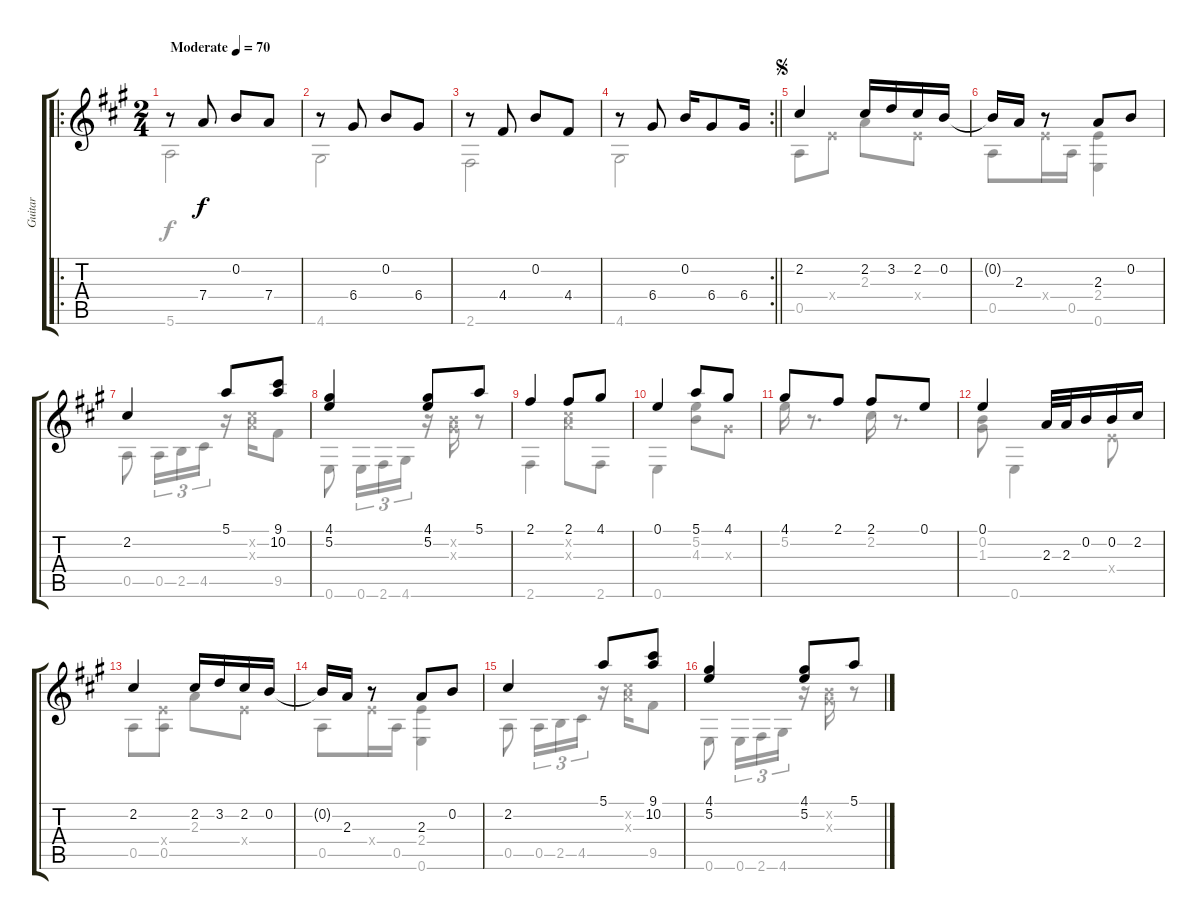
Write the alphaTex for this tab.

\track ("Guitar" "Guitar") {instrument acousticguitarnylon}
\staff {score tabs}
\tuning (E4 B3 G3 D3 A2 E2) {hide}
\voice
\ro
\ts (2 4)
\tempo (70 "Moderate")
\clef g2
\ks a
r.8{dy f instrument acousticguitarnylon} 7.4.8 0.2.8 7.4.8 |
r.8 6.4.8 0.2.8 6.4.8 |
r.8 4.4.8 0.2.8 4.4.8 |
\rc 2
\barLineRight lightlight
r.8 6.4.8 0.2.16 6.4.8 6.4.16 |
\jump segno
2.2.4 2.2.16 3.2.16 2.2.16 0.2.16 |
0.2{t}.16 2.3.16 r.8 2.3.8 0.2.8 |
2.2.4 5.1.8 (9.1 10.2).8 |
(4.1 5.2).4 (4.1 5.2).8 5.1.8 |
2.1.4 2.1.8 4.1.8 |
0.1.4 5.1.8 4.1.8 |
4.1.8 2.1.8 2.1.8 0.1.8 |
0.1.4 2.3.32 2.3.32 0.2.16 0.2.16 2.2.16 |
2.2.4 2.2.16 3.2.16 2.2.16 0.2.16 |
0.2{t}.16 2.3.16 r.8 2.3.8 0.2.8 |
2.2.4 5.1.8 (9.1 10.2).8 |
(4.1 5.2).4 (4.1 5.2).8 5.1.8
\voice
\clef g2
\ottava regular
\simile none
\ks a
5.6.2{dy f} |
4.6.2 |
2.6.2 |
\barLineRight lightlight
4.6.2 |
0.5.8 2.4{x}.8 2.3.8 2.4{x}.8 |
0.5.8 2.4{x}.16 0.5.16 (2.4 0.6).4 |
0.5.8 0.5.16{tu (3 2)} 2.5.16{tu (3 2)} 4.5.16{tu (3 2)} r.16 (2.2{x} 2.3{x}).16 9.5.8 |
0.6.8 0.6.16{tu (3 2)} 2.6.16{tu (3 2)} 4.6.16{tu (3 2)} r.16 (0.2{x} 1.3{x}).16 r.8 |
2.6.4 (2.2{x} 2.3{x}).8 2.6.8 |
0.6.4 (5.2 4.3).8 1.3{x}.8 |
5.2.16 r.8{d} 2.2.16 r.8{d} |
(0.2 1.3).8 0.6.4 2.4{x}.8 |
0.5.8 (2.4{x} 0.5).8 2.3.8 2.4{x}.8 |
0.5.8 2.4{x}.16 0.5.16 (2.4 0.6).4 |
0.5.8 0.5.16{tu (3 2)} 2.5.16{tu (3 2)} 4.5.16{tu (3 2)} r.16 (2.2{x} 2.3{x}).16 9.5.8 |
0.6.8 0.6.16{tu (3 2)} 2.6.16{tu (3 2)} 4.6.16{tu (3 2)} r.16 (0.2{x} 1.3{x}).16 r.8
